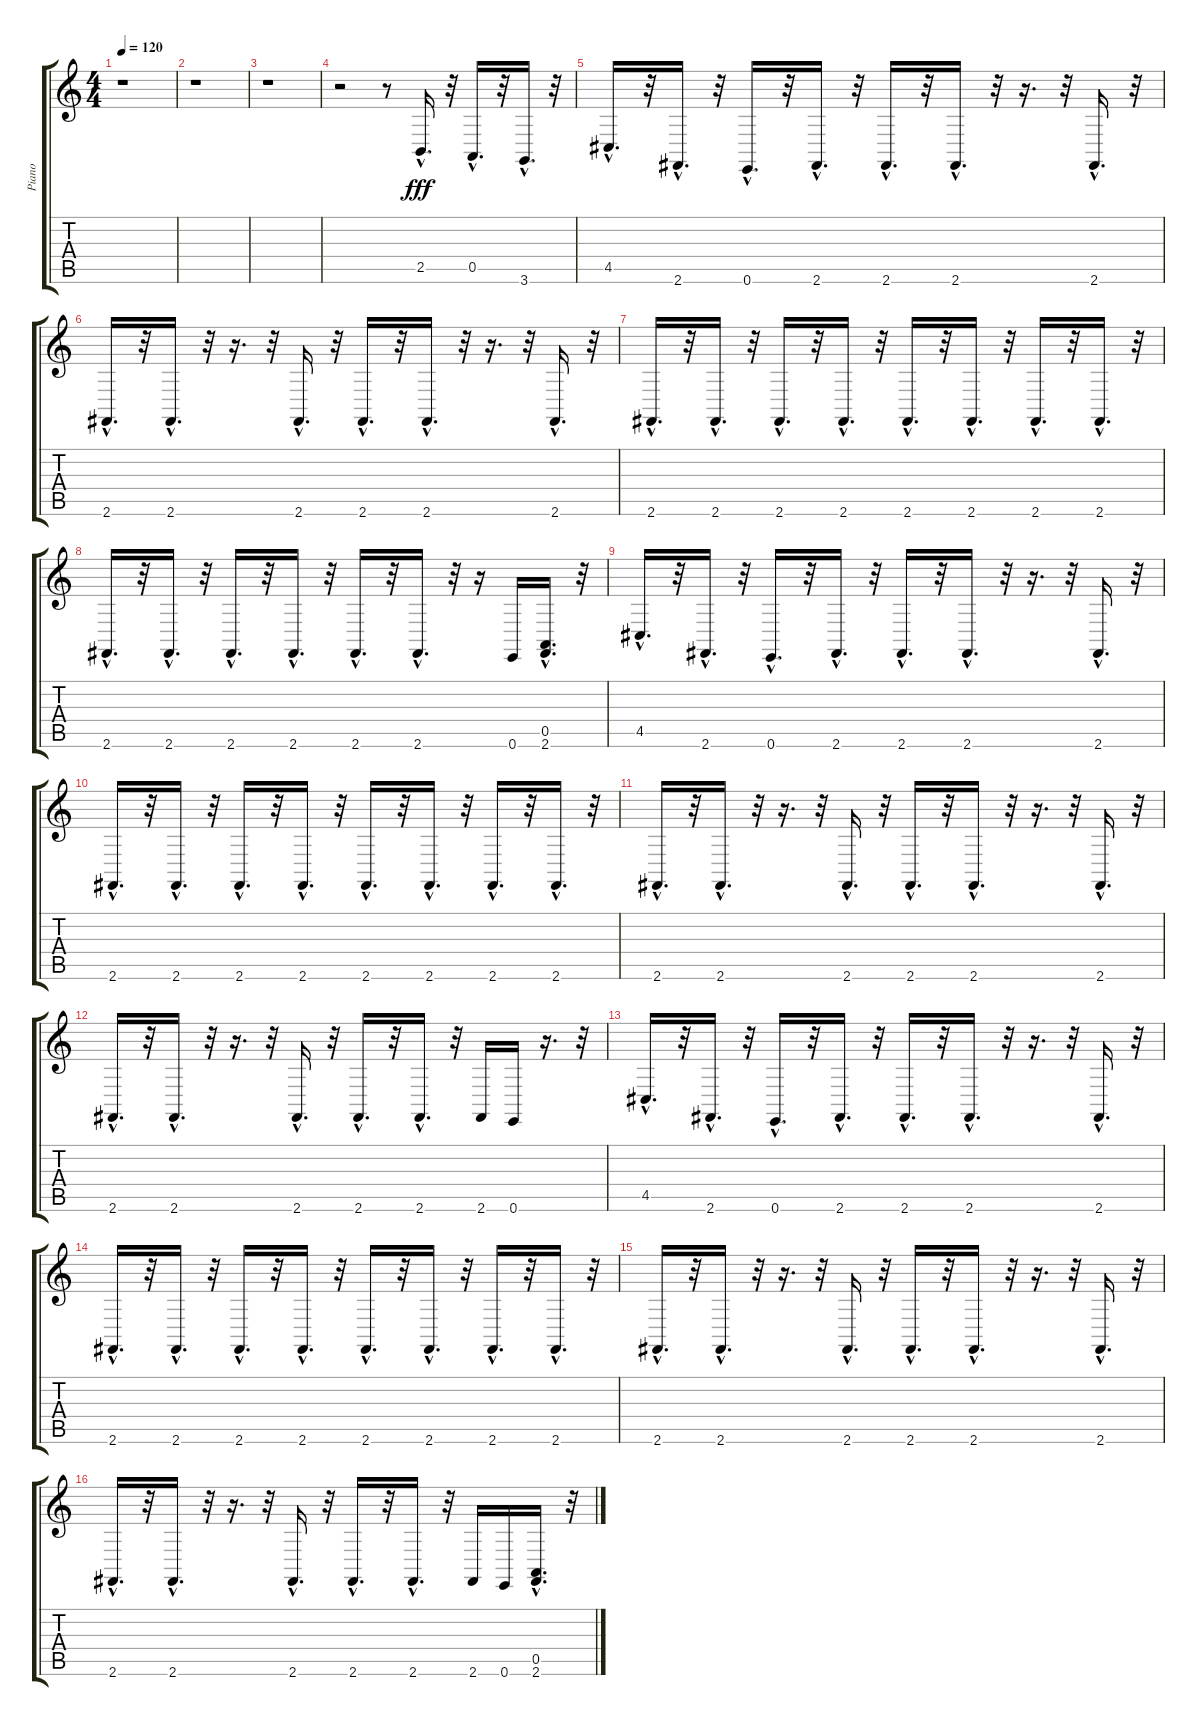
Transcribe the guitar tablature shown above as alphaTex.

\track ("Piano" "Piano") {instrument acousticgrandpiano}
\staff {score tabs}
\tuning (E4 B3 G3 D3 A2 E2) {hide}
\ts (4 4)
\tempo 120
\clef g2
\ks c
r.1{dy fff instrument acousticgrandpiano} |
r.1 |
r.1 |
r.2 r.8 2.5{hac}.16{d} r.32 0.5{hac}.16{d} r.32 3.6{hac}.16{d} r.32 |
4.5{hac}.16{d} r.32 2.6{hac}.16{d} r.32 0.6{hac}.16{d} r.32 2.6{hac}.16{d} r.32 2.6{hac}.16{d} r.32 2.6{hac}.16{d} r.32 r.16{d} r.32 2.6{hac}.16{d} r.32 |
2.6{hac}.16{d} r.32 2.6{hac}.16{d} r.32 r.16{d} r.32 2.6{hac}.16{d} r.32 2.6{hac}.16{d} r.32 2.6{hac}.16{d} r.32 r.16{d} r.32 2.6{hac}.16{d} r.32 |
2.6{hac}.16{d} r.32 2.6{hac}.16{d} r.32 2.6{hac}.16{d} r.32 2.6{hac}.16{d} r.32 2.6{hac}.16{d} r.32 2.6{hac}.16{d} r.32 2.6{hac}.16{d} r.32 2.6{hac}.16{d} r.32 |
2.6{hac}.16{d} r.32 2.6{hac}.16{d} r.32 2.6{hac}.16{d} r.32 2.6{hac}.16{d} r.32 2.6{hac}.16{d} r.32 2.6{hac}.16{d} r.32 r.16 0.6.16 (0.5{hac} 2.6{hac}).16{d} r.32 |
4.5{hac}.16{d} r.32 2.6{hac}.16{d} r.32 0.6{hac}.16{d} r.32 2.6{hac}.16{d} r.32 2.6{hac}.16{d} r.32 2.6{hac}.16{d} r.32 r.16{d} r.32 2.6{hac}.16{d} r.32 |
2.6{hac}.16{d} r.32 2.6{hac}.16{d} r.32 2.6{hac}.16{d} r.32 2.6{hac}.16{d} r.32 2.6{hac}.16{d} r.32 2.6{hac}.16{d} r.32 2.6{hac}.16{d} r.32 2.6{hac}.16{d} r.32 |
2.6{hac}.16{d} r.32 2.6{hac}.16{d} r.32 r.16{d} r.32 2.6{hac}.16{d} r.32 2.6{hac}.16{d} r.32 2.6{hac}.16{d} r.32 r.16{d} r.32 2.6{hac}.16{d} r.32 |
2.6{hac}.16{d} r.32 2.6{hac}.16{d} r.32 r.16{d} r.32 2.6{hac}.16{d} r.32 2.6{hac}.16{d} r.32 2.6{hac}.16{d} r.32 2.6.16 0.6.16 r.16{d} r.32 |
4.5{hac}.16{d} r.32 2.6{hac}.16{d} r.32 0.6{hac}.16{d} r.32 2.6{hac}.16{d} r.32 2.6{hac}.16{d} r.32 2.6{hac}.16{d} r.32 r.16{d} r.32 2.6{hac}.16{d} r.32 |
2.6{hac}.16{d} r.32 2.6{hac}.16{d} r.32 2.6{hac}.16{d} r.32 2.6{hac}.16{d} r.32 2.6{hac}.16{d} r.32 2.6{hac}.16{d} r.32 2.6{hac}.16{d} r.32 2.6{hac}.16{d} r.32 |
2.6{hac}.16{d} r.32 2.6{hac}.16{d} r.32 r.16{d} r.32 2.6{hac}.16{d} r.32 2.6{hac}.16{d} r.32 2.6{hac}.16{d} r.32 r.16{d} r.32 2.6{hac}.16{d} r.32 |
2.6{hac}.16{d} r.32 2.6{hac}.16{d} r.32 r.16{d} r.32 2.6{hac}.16{d} r.32 2.6{hac}.16{d} r.32 2.6{hac}.16{d} r.32 2.6.16 0.6.16 (0.5{hac} 2.6{hac}).16{d} r.32
